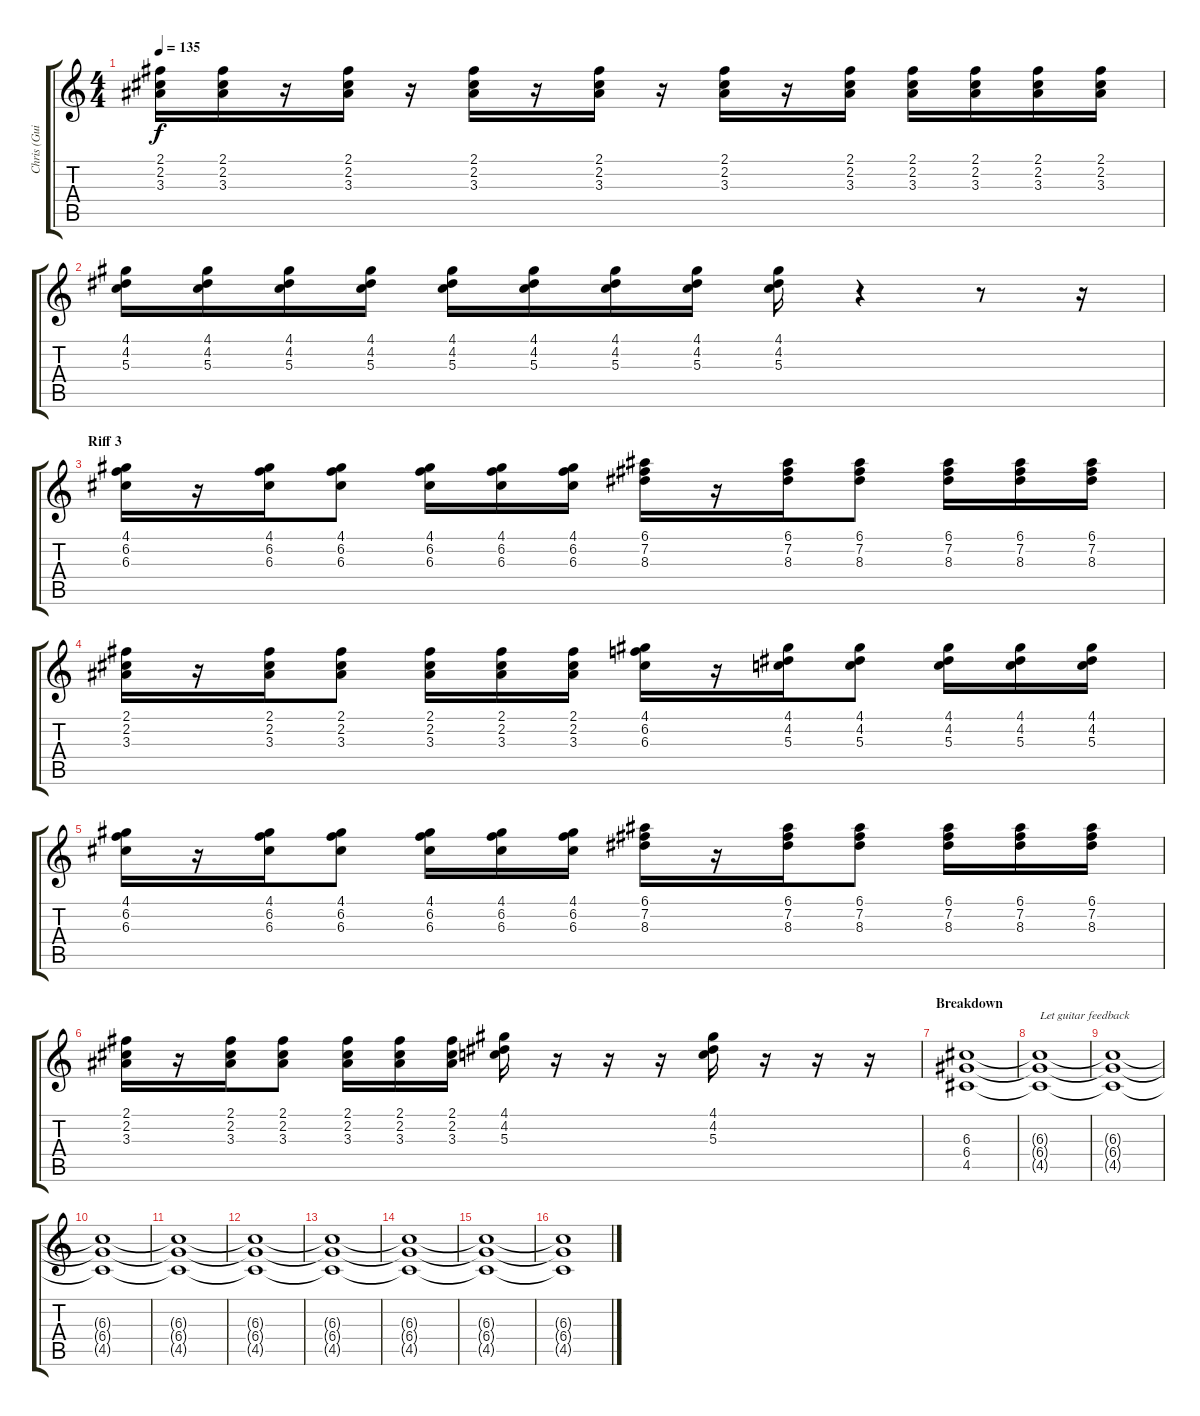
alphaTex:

\track ("Chris (Guitar)" "Chris (Gui") {instrument electricguitarclean}
\staff {score tabs}
\tuning (E4 B3 G3 D3 A2 E2) {hide}
\ts (4 4)
\tempo 135
\clef g2
\ks c
(2.1 2.2 3.3).16{dy f} (2.1 2.2 3.3).16 r.16 (2.1 2.2 3.3).16 r.16 (2.1 2.2 3.3).16 r.16 (2.1 2.2 3.3).16 r.16 (2.1 2.2 3.3).16 r.16 (2.1 2.2 3.3).16 (2.1 2.2 3.3).16 (2.1 2.2 3.3).16 (2.1 2.2 3.3).16 (2.1 2.2 3.3).16 |
(4.1 4.2 5.3).16 (4.1 4.2 5.3).16 (4.1 4.2 5.3).16 (4.1 4.2 5.3).16 (4.1 4.2 5.3).16 (4.1 4.2 5.3).16 (4.1 4.2 5.3).16 (4.1 4.2 5.3).16 (4.1 4.2 5.3).16 r.4 r.8 r.16 |
\section ("" "Riff 3")
(4.1 6.2 6.3).16 r.16 (4.1 6.2 6.3).16 (4.1 6.2 6.3).8 (4.1 6.2 6.3).16 (4.1 6.2 6.3).16 (4.1 6.2 6.3).16 (6.1 7.2 8.3).16 r.16 (6.1 7.2 8.3).16 (6.1 7.2 8.3).8 (6.1 7.2 8.3).16 (6.1 7.2 8.3).16 (6.1 7.2 8.3).16 |
(2.1 2.2 3.3).16 r.16 (2.1 2.2 3.3).16 (2.1 2.2 3.3).8 (2.1 2.2 3.3).16 (2.1 2.2 3.3).16 (2.1 2.2 3.3).16 (4.1 6.2 6.3).16 r.16 (4.1 4.2 5.3).16 (4.1 4.2 5.3).8 (4.1 4.2 5.3).16 (4.1 4.2 5.3).16 (4.1 4.2 5.3).16 |
(4.1 6.2 6.3).16 r.16 (4.1 6.2 6.3).16 (4.1 6.2 6.3).8 (4.1 6.2 6.3).16 (4.1 6.2 6.3).16 (4.1 6.2 6.3).16 (6.1 7.2 8.3).16 r.16 (6.1 7.2 8.3).16 (6.1 7.2 8.3).8 (6.1 7.2 8.3).16 (6.1 7.2 8.3).16 (6.1 7.2 8.3).16 |
(2.1 2.2 3.3).16 r.16 (2.1 2.2 3.3).16 (2.1 2.2 3.3).8 (2.1 2.2 3.3).16 (2.1 2.2 3.3).16 (2.1 2.2 3.3).16 (4.1 4.2 5.3).16 r.16 r.16 r.16 (4.1 4.2 5.3).16 r.16 r.16 r.16 |
\section ("" "Breakdown")
(6.3 6.4 4.5).1{instrument distortionguitar} |
(6.3{t} 6.4{t} 4.5{t}).1{txt "Let guitar feedback"} |
(6.3{t} 6.4{t} 4.5{t}).1 |
(6.3{t} 6.4{t} 4.5{t}).1 |
(6.3{t} 6.4{t} 4.5{t}).1 |
(6.3{t} 6.4{t} 4.5{t}).1 |
(6.3{t} 6.4{t} 4.5{t}).1 |
(6.3{t} 6.4{t} 4.5{t}).1 |
(6.3{t} 6.4{t} 4.5{t}).1 |
(6.3{t} 6.4{t} 4.5{t}).1
